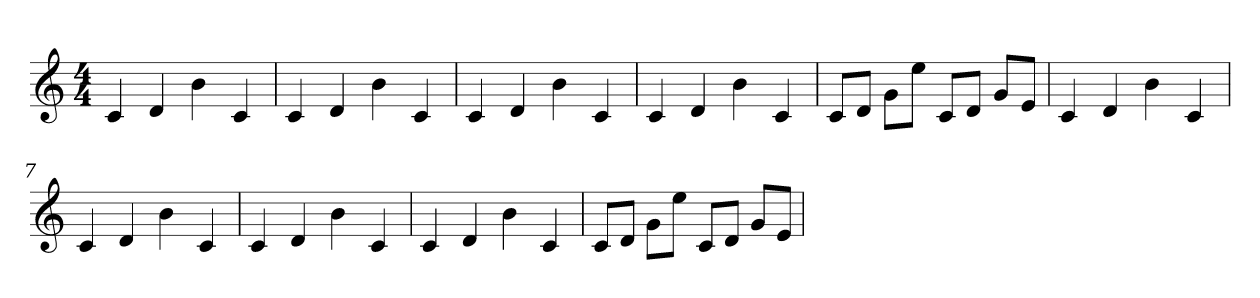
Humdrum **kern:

**kern
*part1
*staff1
*clefG2
*M4/4
=1
4c
4d
4b
4c
=2
4c
4d
4b
4c
!!LO:LB:g=z
=3
4c
4d
4b
4c
=4
4c
4d
4b
4c
!!LO:LB:g=z
=5
*MM72
8c/L
8d/J
8g\L
8ee\J
8c/L
8d/J
8g/L
8e/J
=6
4c
4d
4b
4c
!!LO:LB:g=z
=7
4c
4d
4b
4c
=8
4c
4d
4b
4c
!!LO:LB:g=z
=9
4c
4d
4b
4c
=10
*MM72
8c/L
8d/J
8g\L
8ee\J
8c/L
8d/J
8g/L
8e/J
=
*-
